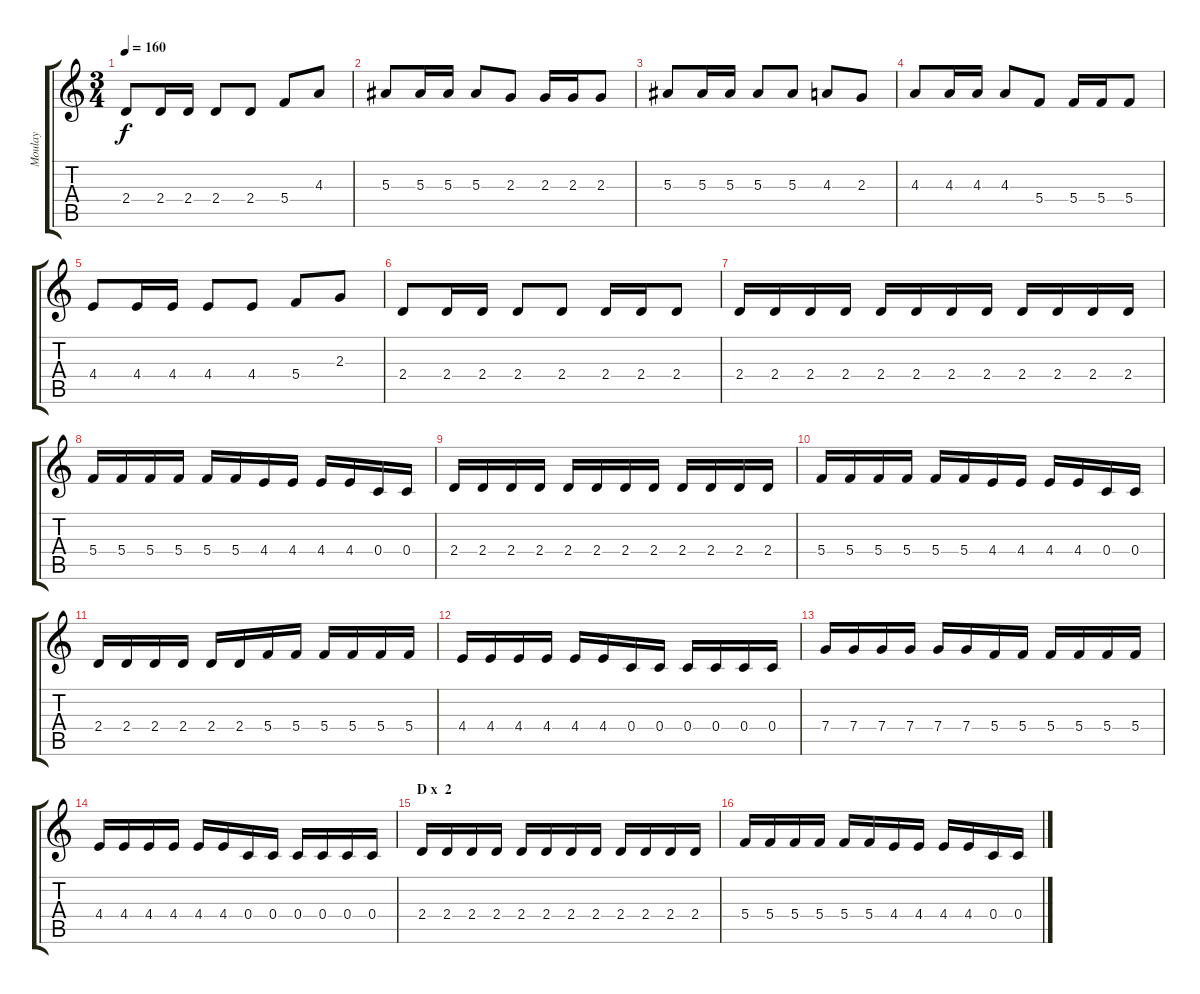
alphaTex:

\track ("Moulay" "Moulay") {instrument distortionguitar}
\staff {score tabs}
\tuning (D4 A3 F3 C3 G2 D2) {hide}
\ts (3 4)
\tempo 160
\clef g2
\ks c
2.4.8{dy f} 2.4.16 2.4.16 2.4.8 2.4.8 5.4.8 4.3.8 |
5.3.8 5.3.16 5.3.16 5.3.8 2.3.8 2.3.16 2.3.16 2.3.8 |
5.3.8 5.3.16 5.3.16 5.3.8 5.3.8 4.3.8 2.3.8 |
4.3.8 4.3.16 4.3.16 4.3.8 5.4.8 5.4.16 5.4.16 5.4.8 |
4.4.8 4.4.16 4.4.16 4.4.8 4.4.8 5.4.8 2.3.8 |
2.4.8 2.4.16 2.4.16 2.4.8 2.4.8 2.4.16 2.4.16 2.4.8 |
2.4.16 2.4.16 2.4.16 2.4.16 2.4.16 2.4.16 2.4.16 2.4.16 2.4.16 2.4.16 2.4.16 2.4.16 |
5.4.16 5.4.16 5.4.16 5.4.16 5.4.16 5.4.16 4.4.16 4.4.16 4.4.16 4.4.16 0.4.16 0.4.16 |
2.4.16 2.4.16 2.4.16 2.4.16 2.4.16 2.4.16 2.4.16 2.4.16 2.4.16 2.4.16 2.4.16 2.4.16 |
5.4.16 5.4.16 5.4.16 5.4.16 5.4.16 5.4.16 4.4.16 4.4.16 4.4.16 4.4.16 0.4.16 0.4.16 |
2.4.16 2.4.16 2.4.16 2.4.16 2.4.16 2.4.16 5.4.16 5.4.16 5.4.16 5.4.16 5.4.16 5.4.16 |
4.4.16 4.4.16 4.4.16 4.4.16 4.4.16 4.4.16 0.4.16 0.4.16 0.4.16 0.4.16 0.4.16 0.4.16 |
7.4.16 7.4.16 7.4.16 7.4.16 7.4.16 7.4.16 5.4.16 5.4.16 5.4.16 5.4.16 5.4.16 5.4.16 |
4.4.16 4.4.16 4.4.16 4.4.16 4.4.16 4.4.16 0.4.16 0.4.16 0.4.16 0.4.16 0.4.16 0.4.16 |
\section ("" "D x  2")
2.4.16 2.4.16 2.4.16 2.4.16 2.4.16 2.4.16 2.4.16 2.4.16 2.4.16 2.4.16 2.4.16 2.4.16 |
5.4.16 5.4.16 5.4.16 5.4.16 5.4.16 5.4.16 4.4.16 4.4.16 4.4.16 4.4.16 0.4.16 0.4.16
